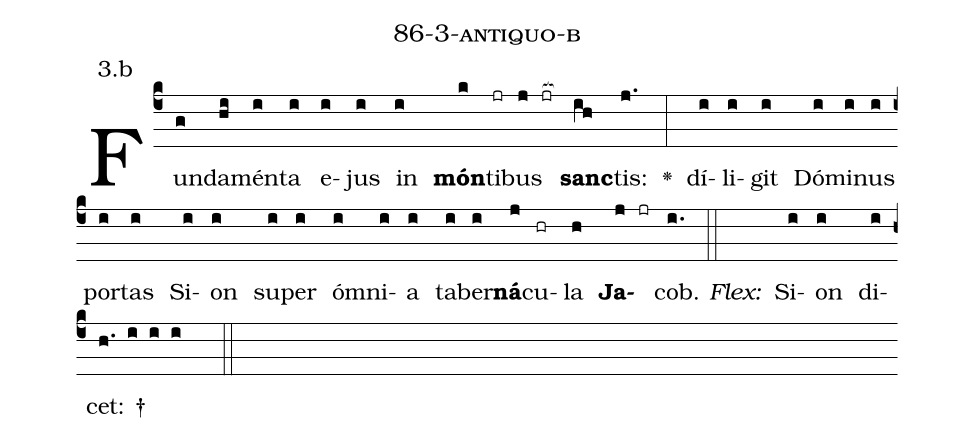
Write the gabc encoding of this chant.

name: 86-3-antiquo-b;
annotation: 3.b;
%%
(c4)Fun(g)da(hi)mén(i)ta(i) e(i)jus(i) in(i) <b>món</b>(k)ti(jr)bus(j jr[ocb:1{]) <b>sanc</b>(ih[ocb:0}])tis:(j.) <v>\greheightstar</v>(:) dí(i)li(i)git(i) Dó(i)mi(i)nus(i) por(i)tas(i) Si(i)on(i) su(i)per(i) óm(i)ni(i)a(i) ta(i)ber(i)<b>ná</b>(j)cu(hr)la(h) <b>Ja</b>(j jr)cob.(i.) (::)
<i>Flex:</i>()  Si(i)on(i) di(i)cet: †(h. i i i  ::)

%E(i) u(i) o(j) u(h) a(j) e.(i.) (::)
